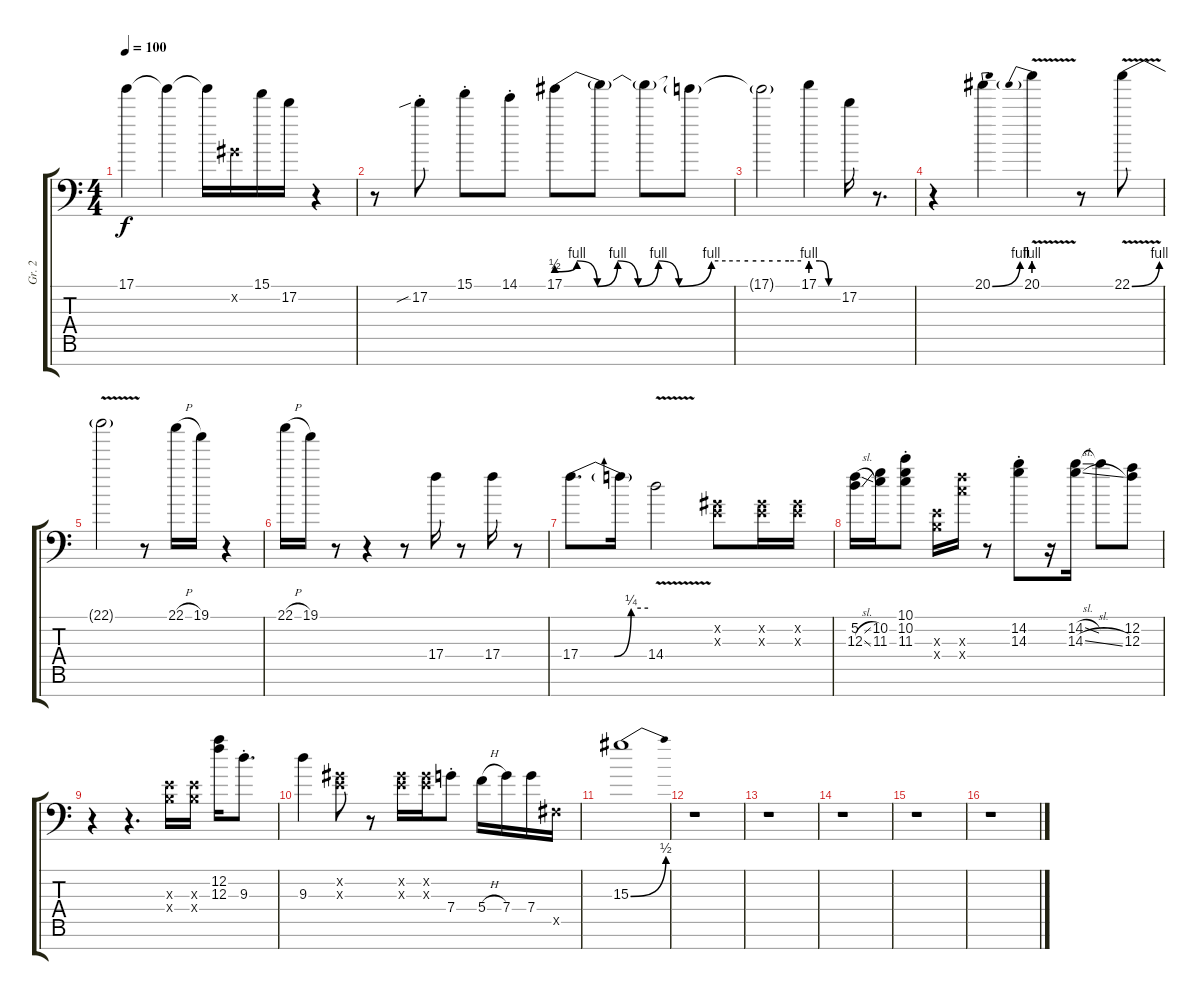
\track ("Gr. 2" "Gr. 2") {instrument overdrivenguitar}
\staff {score tabs}
\tuning (D4 A3 F3 C3 G2 D2 A1) {hide}
\ts (4 4)
\tempo 100
\clef f4
\ks c
17.1{t}.4{dy f} 17.1{t}.4 17.1{t}.16 -1.2{x}.16 15.1.16 17.2.16 r.4 |
r.8 17.2{sib st}.8 15.1{st}.8 14.1{st}.8 17.1{be (custom 0 2 5 4 10 0 15 4 20 0 25 4 30 0 38 4 45 4 47 4 49 4 51 4 53 4 55 4 57 4 60 4)}.8 17.1{t}.8 17.1{t}.8 17.1{t}.8 |
17.1{t}.2 17.1{be (custom 0 4 20 4 40 0 60 0)}.4 17.2.16 r.8{d} |
r.4 20.1{be (bend 0 0 60 4)}.4 20.1{be (prebend 0 4 60 4) v}.4 r.8 22.1{be (bend 0 0 60 4) v}.8 |
22.1{t}.2 r.8 22.1{h}.16 19.1.16 r.4 |
22.1{h}.16 19.1.16 r.8 r.4 r.8 17.4.16 r.8 17.4.16 r.8 |
17.4{be (custom 0 0 30 0 45 1 60 1)}.8{d} 17.4{t}.16 14.4{v}.2 (-1.2{x} -1.3{x}).8 (-1.2{x} -1.3{x}).16 (-1.2{x} -1.3{x}).16 |
(5.2{sl} 12.3{sl}).16 (10.2 11.3).16 (10.1 10.2{st} 11.3{st}).8 (-1.3{x} -1.4{x}).16 (12.3{x} 12.4{x}).16 r.8 (14.2{st} 14.3{st}).8 r.16 (14.2{sl} 14.3{sl}).16 14.2{t}.8 (12.2 12.3).8 |
r.4 r.4{d} (-1.3{x} -1.4{x}).16 (-1.3{x} -1.4{x}).16 (12.2 12.3).16 9.3{st}.8{d} |
9.3.4 (-1.2{x} -1.3{x}).8 r.8 (-1.2{x} -1.3{x}).16 (-1.2{x} -1.3{x}).16 7.4{st}.8 5.4{h}.16 7.4.16 7.4.16 -1.5{x}.16 |
15.3{be (bend 0 0 60 2)}.1 |
r.1 |
r.1 |
r.1 |
r.1 |
r.1
